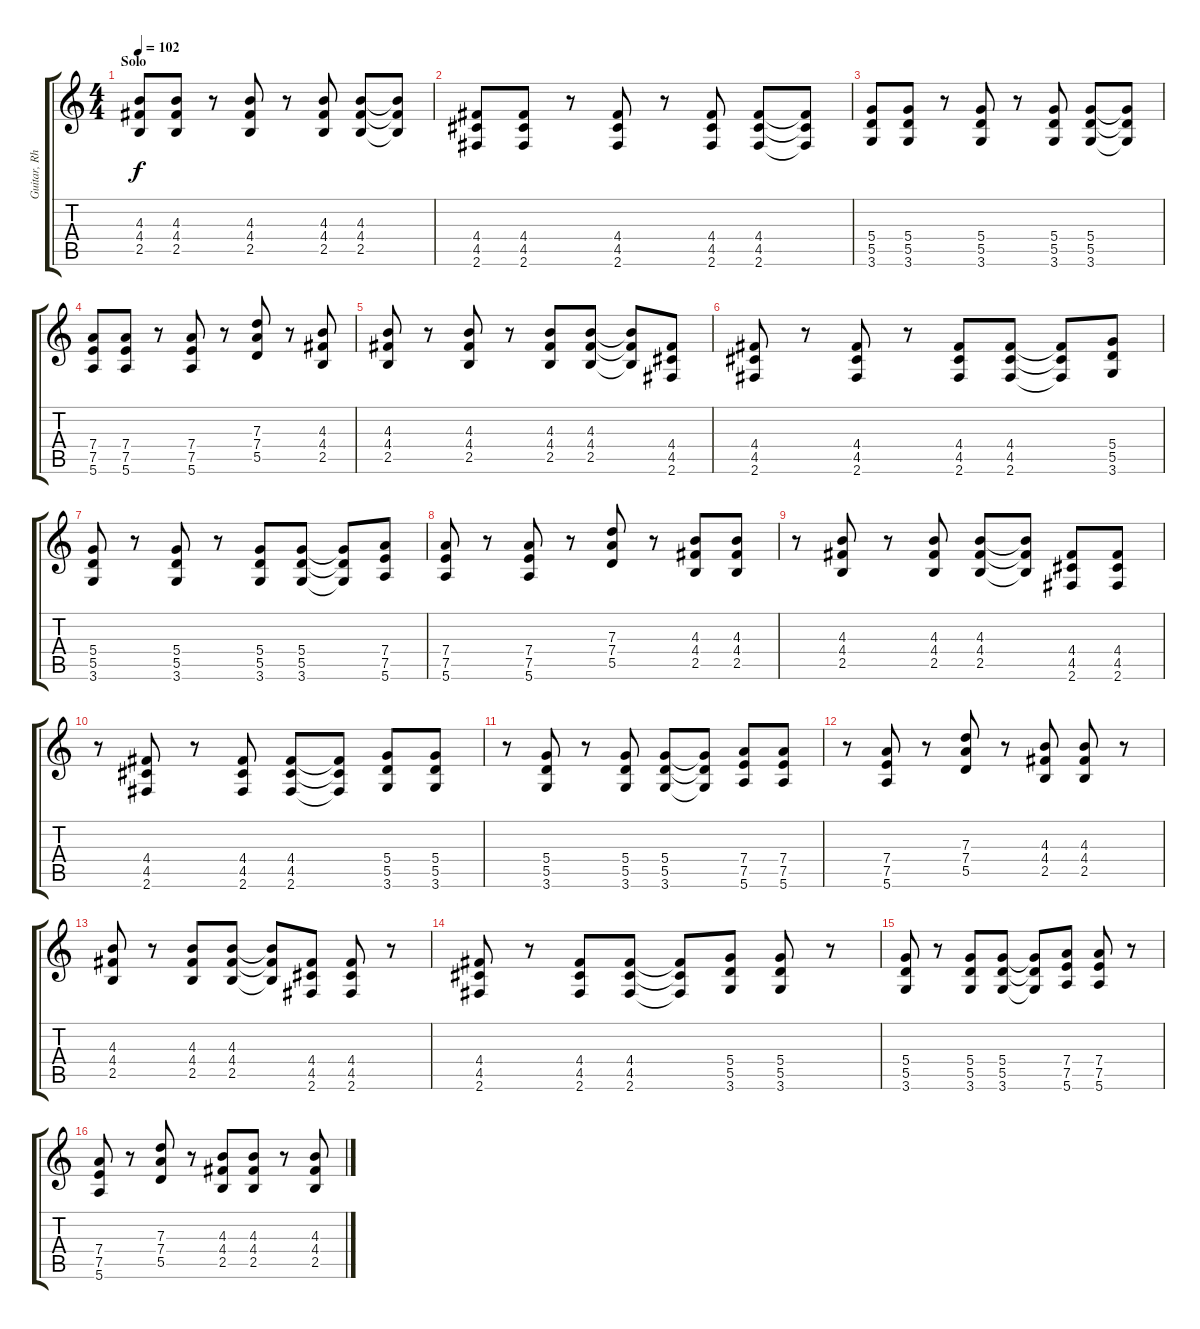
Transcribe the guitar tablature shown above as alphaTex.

\track ("Guitar, Rhythm" "Guitar, Rh") {instrument distortionguitar}
\staff {score tabs}
\tuning (E4 B3 G3 D3 A2 E2) {hide}
\ts (4 4)
\section ("" "Solo")
\tempo 102
\clef g2
\ks c
(4.3 4.4 2.5).8{dy f} (4.3 4.4 2.5).8 r.8 (4.3 4.4 2.5).8 r.8 (4.3 4.4 2.5).8 (4.3 4.4 2.5).8 (4.3{t} 4.4{t} 2.5{t}).8 |
(4.4 4.5 2.6).8 (4.4 4.5 2.6).8 r.8 (4.4 4.5 2.6).8 r.8 (4.4 4.5 2.6).8 (4.4 4.5 2.6).8 (4.4{t} 4.5{t} 2.6{t}).8 |
(5.4 5.5 3.6).8 (5.4 5.5 3.6).8 r.8 (5.4 5.5 3.6).8 r.8 (5.4 5.5 3.6).8 (5.4 5.5 3.6).8 (5.4{t} 5.5{t} 3.6{t}).8 |
(7.4 7.5 5.6).8 (7.4 7.5 5.6).8 r.8 (7.4 7.5 5.6).8 r.8 (7.3 7.4 5.5).8 r.8 (4.3 4.4 2.5).8 |
(4.3 4.4 2.5).8 r.8 (4.3 4.4 2.5).8 r.8 (4.3 4.4 2.5).8 (4.3 4.4 2.5).8 (4.3{t} 4.4{t} 2.5{t}).8 (4.4 4.5 2.6).8 |
(4.4 4.5 2.6).8 r.8 (4.4 4.5 2.6).8 r.8 (4.4 4.5 2.6).8 (4.4 4.5 2.6).8 (4.4{t} 4.5{t} 2.6{t}).8 (5.4 5.5 3.6).8 |
(5.4 5.5 3.6).8 r.8 (5.4 5.5 3.6).8 r.8 (5.4 5.5 3.6).8 (5.4 5.5 3.6).8 (5.4{t} 5.5{t} 3.6{t}).8 (7.4 7.5 5.6).8 |
(7.4 7.5 5.6).8 r.8 (7.4 7.5 5.6).8 r.8 (7.3 7.4 5.5).8 r.8 (4.3 4.4 2.5).8 (4.3 4.4 2.5).8 |
r.8 (4.3 4.4 2.5).8 r.8 (4.3 4.4 2.5).8 (4.3 4.4 2.5).8 (4.3{t} 4.4{t} 2.5{t}).8 (4.4 4.5 2.6).8 (4.4 4.5 2.6).8 |
r.8 (4.4 4.5 2.6).8 r.8 (4.4 4.5 2.6).8 (4.4 4.5 2.6).8 (4.4{t} 4.5{t} 2.6{t}).8 (5.4 5.5 3.6).8 (5.4 5.5 3.6).8 |
r.8 (5.4 5.5 3.6).8 r.8 (5.4 5.5 3.6).8 (5.4 5.5 3.6).8 (5.4{t} 5.5{t} 3.6{t}).8 (7.4 7.5 5.6).8 (7.4 7.5 5.6).8 |
r.8 (7.4 7.5 5.6).8 r.8 (7.3 7.4 5.5).8 r.8 (4.3 4.4 2.5).8 (4.3 4.4 2.5).8 r.8 |
(4.3 4.4 2.5).8 r.8 (4.3 4.4 2.5).8 (4.3 4.4 2.5).8 (4.3{t} 4.4{t} 2.5{t}).8 (4.4 4.5 2.6).8 (4.4 4.5 2.6).8 r.8 |
(4.4 4.5 2.6).8 r.8 (4.4 4.5 2.6).8 (4.4 4.5 2.6).8 (4.4{t} 4.5{t} 2.6{t}).8 (5.4 5.5 3.6).8 (5.4 5.5 3.6).8 r.8 |
(5.4 5.5 3.6).8 r.8 (5.4 5.5 3.6).8 (5.4 5.5 3.6).8 (5.4{t} 5.5{t} 3.6{t}).8 (7.4 7.5 5.6).8 (7.4 7.5 5.6).8 r.8 |
(7.4 7.5 5.6).8 r.8 (7.3 7.4 5.5).8 r.8 (4.3 4.4 2.5).8 (4.3 4.4 2.5).8 r.8 (4.3 4.4 2.5).8
